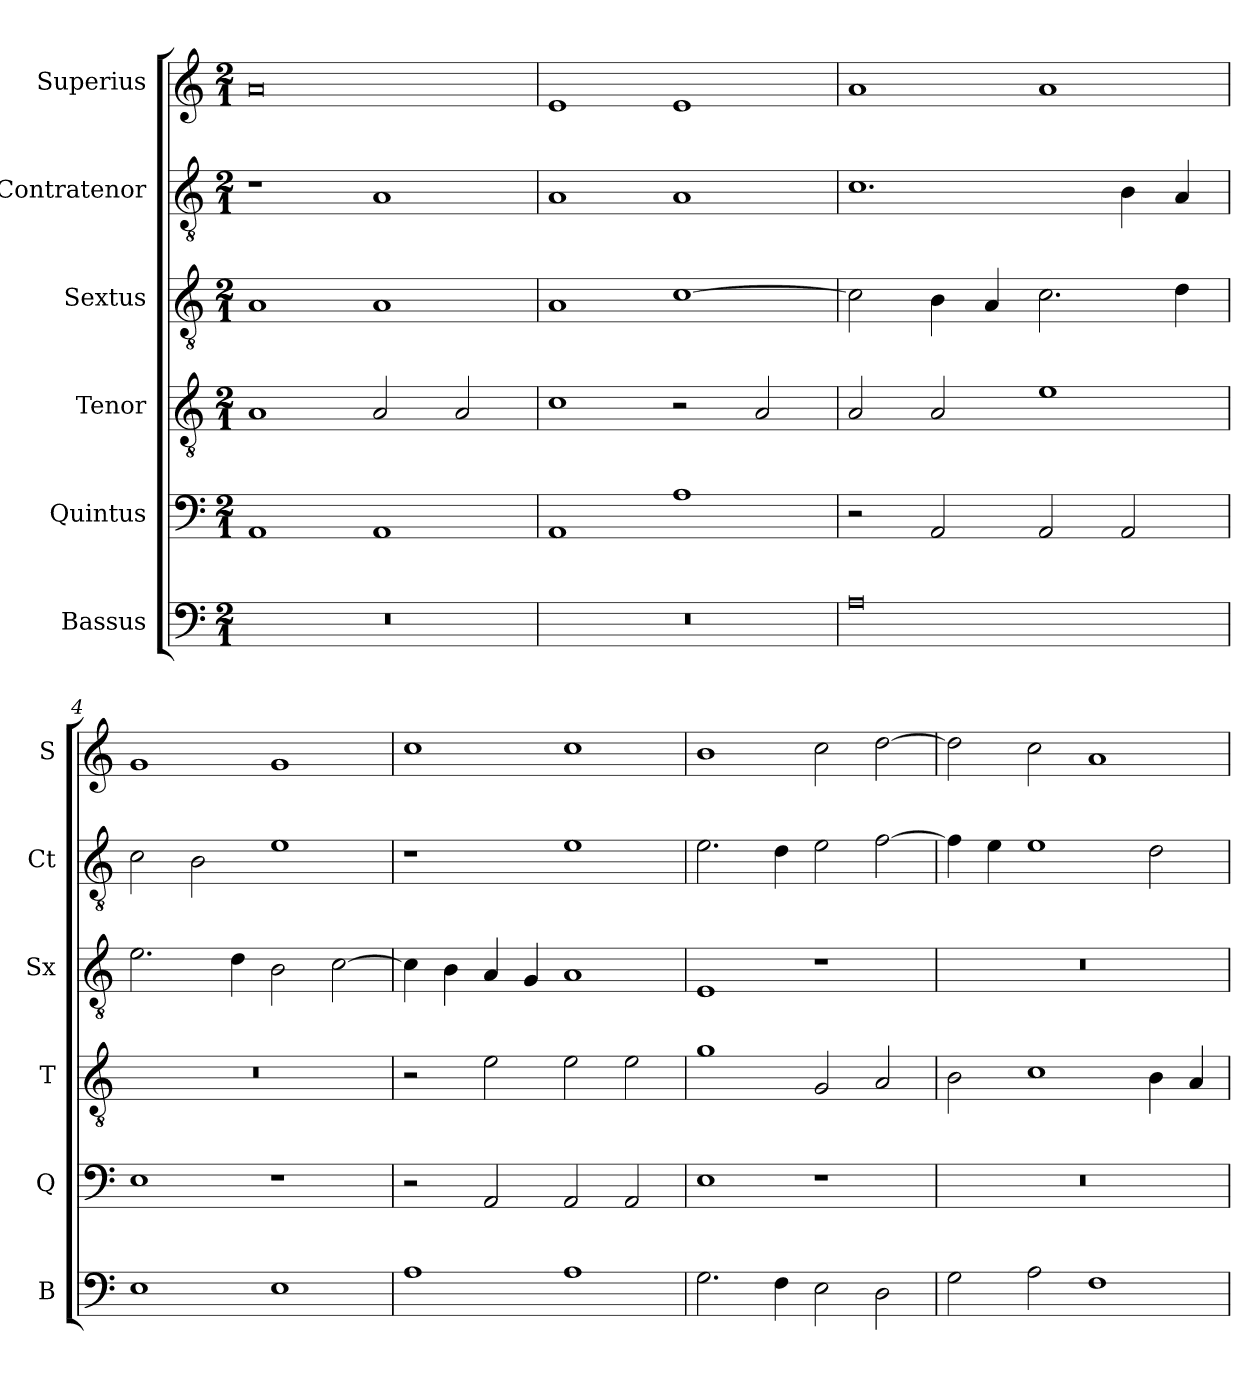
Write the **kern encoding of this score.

**kern	**kern	**kern	**kern	**kern	**kern
*part6	*part5	*part4	*part3	*part2	*part1
*staff6	*staff5	*staff4	*staff3	*staff2	*staff1
*I"Bassus	*I"Quintus	*I"Tenor	*I"Sextus	*I"Contratenor	*I"Superius
*I'B	*I'Q	*I'T	*I'Sx	*I'Ct	*I'S
*clefF4	*clefF4	*clefGv2	*clefGv2	*clefGv2	*clefG2
*k[]	*k[]	*k[]	*k[]	*k[]	*k[]
*M2/1	*M2/1	*M2/1	*M2/1	*M2/1	*M2/1
=1	=1	=1	=1	=1	=1
0r	1AA	1A	1A	1r	0a
.	1AA	2A/	1A	1A	.
.	.	2A/	.	.	.
=2	=2	=2	=2	=2	=2
0r	1AA	1c	1A	1A	1e
.	1A	2r	[1c	1A	1e
.	.	2A/	.	.	.
=3	=3	=3	=3	=3	=3
0A	2r	2A/	2c\]	1.c	1a
.	2AA/	2A/	4B\	.	.
.	.	.	4A/	.	.
.	2AA/	1e	2.c\	.	1a
.	2AA/	.	.	4B\	.
.	.	.	4d\	4A/	.
=4	=4	=4	=4	=4	=4
1E	1E	0r	2.e\	2c\	1g
.	.	.	.	2B\	.
.	.	.	4d\	.	.
1E	1r	.	2B\	1e	1g
.	.	.	[2c\	.	.
=5	=5	=5	=5	=5	=5
1A	2r	2r	4c\]	1r	1cc
.	.	.	4B\	.	.
.	2AA/	2e\	4A/	.	.
.	.	.	4G/	.	.
1A	2AA/	2e\	1A	1e	1cc
.	2AA/	2e\	.	.	.
=6	=6	=6	=6	=6	=6
2.G\	1E	1g	1E	2.e\	1b
4F\	.	.	.	4d\	.
2E\	1r	2G/	1r	2e\	2cc\
2D\	.	2A/	.	[2f\	[2dd\
=7	=7	=7	=7	=7	=7
2G\	0r	2B\	0r	4f\]	2dd\]
.	.	.	.	4e\	.
2A\	.	1c	.	1e	2cc\
1F	.	.	.	.	1a
.	.	4B\	.	2d\	.
.	.	4A/	.	.	.
=	=	=	=	=	=
*-	*-	*-	*-	*-	*-
